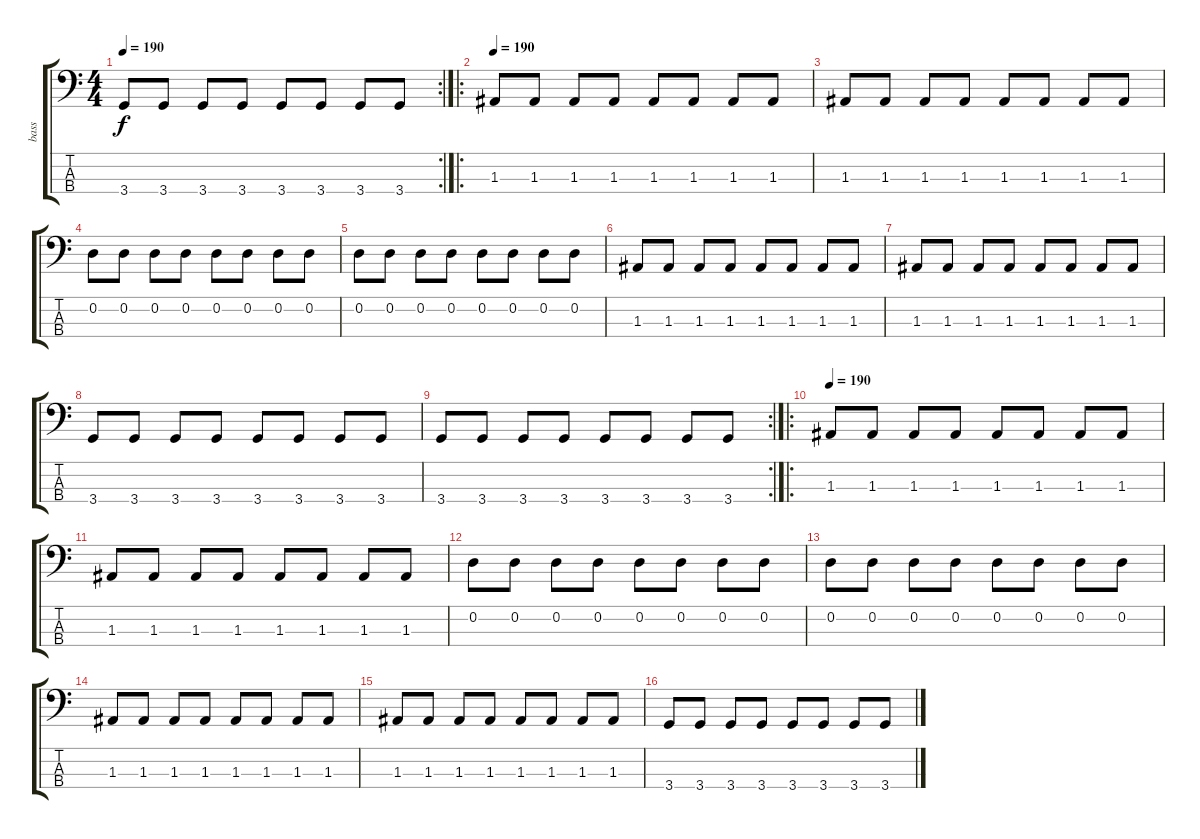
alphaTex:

\track ("bass" "bass") {instrument electricbassfinger}
\staff {score tabs}
\tuning (G2 D2 A1 E1) {hide}
\rc 2
\ts (4 4)
\tempo 190
\clef f4
\ks c
3.4.8{dy f} 3.4.8 3.4.8 3.4.8 3.4.8 3.4.8 3.4.8 3.4.8 |
\ro
\tempo 190
1.3.8 1.3.8 1.3.8 1.3.8 1.3.8 1.3.8 1.3.8 1.3.8 |
1.3.8 1.3.8 1.3.8 1.3.8 1.3.8 1.3.8 1.3.8 1.3.8 |
0.2.8 0.2.8 0.2.8 0.2.8 0.2.8 0.2.8 0.2.8 0.2.8 |
0.2.8 0.2.8 0.2.8 0.2.8 0.2.8 0.2.8 0.2.8 0.2.8 |
1.3.8 1.3.8 1.3.8 1.3.8 1.3.8 1.3.8 1.3.8 1.3.8 |
1.3.8 1.3.8 1.3.8 1.3.8 1.3.8 1.3.8 1.3.8 1.3.8 |
3.4.8 3.4.8 3.4.8 3.4.8 3.4.8 3.4.8 3.4.8 3.4.8 |
\rc 2
3.4.8 3.4.8 3.4.8 3.4.8 3.4.8 3.4.8 3.4.8 3.4.8 |
\ro
\tempo 190
1.3.8 1.3.8 1.3.8 1.3.8 1.3.8 1.3.8 1.3.8 1.3.8 |
1.3.8 1.3.8 1.3.8 1.3.8 1.3.8 1.3.8 1.3.8 1.3.8 |
0.2.8 0.2.8 0.2.8 0.2.8 0.2.8 0.2.8 0.2.8 0.2.8 |
0.2.8 0.2.8 0.2.8 0.2.8 0.2.8 0.2.8 0.2.8 0.2.8 |
1.3.8 1.3.8 1.3.8 1.3.8 1.3.8 1.3.8 1.3.8 1.3.8 |
1.3.8 1.3.8 1.3.8 1.3.8 1.3.8 1.3.8 1.3.8 1.3.8 |
3.4.8 3.4.8 3.4.8 3.4.8 3.4.8 3.4.8 3.4.8 3.4.8
